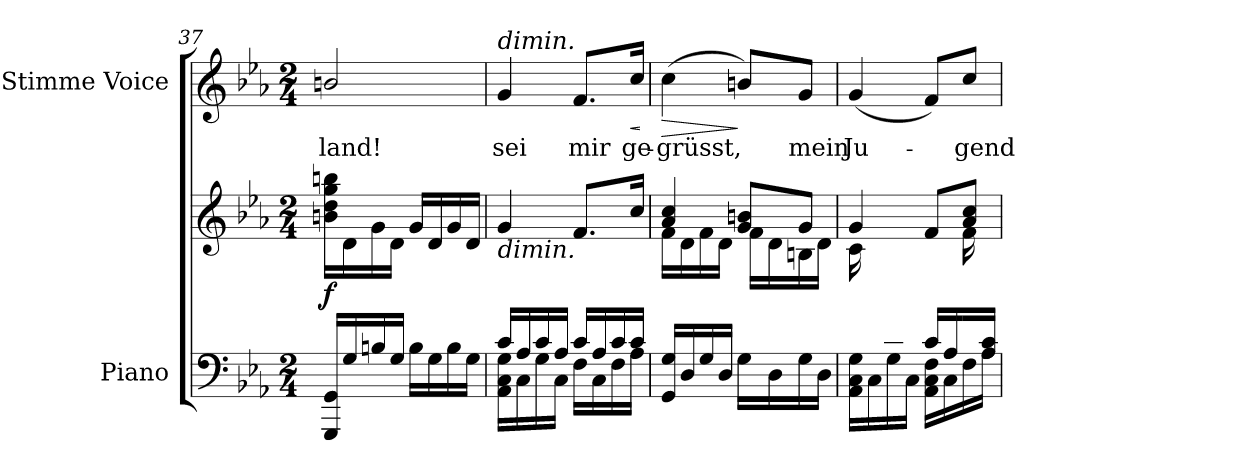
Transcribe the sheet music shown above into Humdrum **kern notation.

**kern	**kern	**dynam	**kern	**text	**dynam
*part2	*part2	*part2	*part1	*part1	*part1
*staff3	*staff2	*staff2/3	*staff1	*staff1	*staff1
*I"Piano	*	*	*I"Stimme Voice	*	*
*I'Pno	*	*	*	*	*
*clefF4	*clefG2	*	*clefG2	*	*
*k[b-e-a-]	*k[b-e-a-]	*	*k[b-e-a-]	*	*
*M2/4	*M2/4	*	*M2/4	*	*
=37	=37	=37	=37	=37	=37
!	!	!LO:DY:b	!	!	!
16GGG/ 16GG/LL	16bn\ 16dd\ 16gg\ 16bbn\LL	f	2bn/	-land!	.
16G/	16d\	.	.	.	.
16Bn/	16g\	.	.	.	.
16G/JJ	16d\JJ	.	.	.	.
16B\LL	16g/LL	.	.	.	.
16G\	16d/	.	.	.	.
16B\	16g/	.	.	.	.
16G\JJ	16d/JJ	.	.	.	.
=38	=38	=38	=38	=38	=38
*^	*	*	*	*	*
!	!	!	!	!LO:TX:a:i:t=dimin.	!	!
!	!	!LO:TX:b:i:t=dimin.	!	!	!	!
16c/LL	16AA-\ 16C\ 16G\LL	4g/	.	4g/	sei	.
16A-/	16C\	.	.	.	.	.
16c/	16G\	.	.	.	.	.
16A-/JJ	16C\JJ	.	.	.	.	.
16c/LL	16F\LL	8.f/L	.	8.f/L	mir	.
16A-/	16C\	.	.	.	.	.
16c/	16F\	.	.	.	.	.
!	!	!	!	!	!	!LO:HP:b
16c/JJ	16A-\JJ	16cc/Jk	.	16cc/Jk	ge-	<
*v	*v	*	*	*	*	*
.	.	.	.	.	[
=39	=39	=39	=39	=39	=39
*	*^	*	*	*	*
!	!	!	!	!	!	!LO:HP:b
16GG/ 16G/LL	4a-/ 4cc/	16f\LL	.	(4cc\	-grüsst,	>
16D/	.	16d\	.	.	.	.
16G/	.	16f\	.	.	.	.
16D/JJ	.	16d\JJ	.	.	.	.
16G\LL	8g/ 8bn/L	16f\LL	.	8bn/L)	.	]
16D\	.	16d\	.	.	.	.
16G\	8g/J	16Bn\	.	8g/J	mein	.
16D\JJ	.	16d\JJ	.	.	.	.
=40	=40	=40	=40	=40	=40	=40
*^	*	*	*	*	*	*
16ryy	16AA-\ 16C\ 16G\LL	4g/	16c\LL	.	(4g/	Ju-	.
16A-/	16C\	.	16ryy	.	.	.	.
*	*	*v	*v	*	*	*	*
16c/	16G\	.	.	.	.	.
16A-/JJ	16C\JJ	.	.	.	.	.
16c/LL	16AA-\ 16C\ 16F\LL	8f/L	.	8f/L)	.	.
16A-/	16C\	.	.	.	.	.
*	*	*^	*	*	*	*
16ryy	16F\	8a-/ 8cc/J	16f\	.	8cc/J	-gend-	.
16A-/ 16c/JJ	16A-\JJ	.	16ryy	.	.	.	.
*v	*v	*	*	*	*	*	*
*	*v	*v	*	*	*	*
=	=	=	=	=	=
*-	*-	*-	*-	*-	*-
